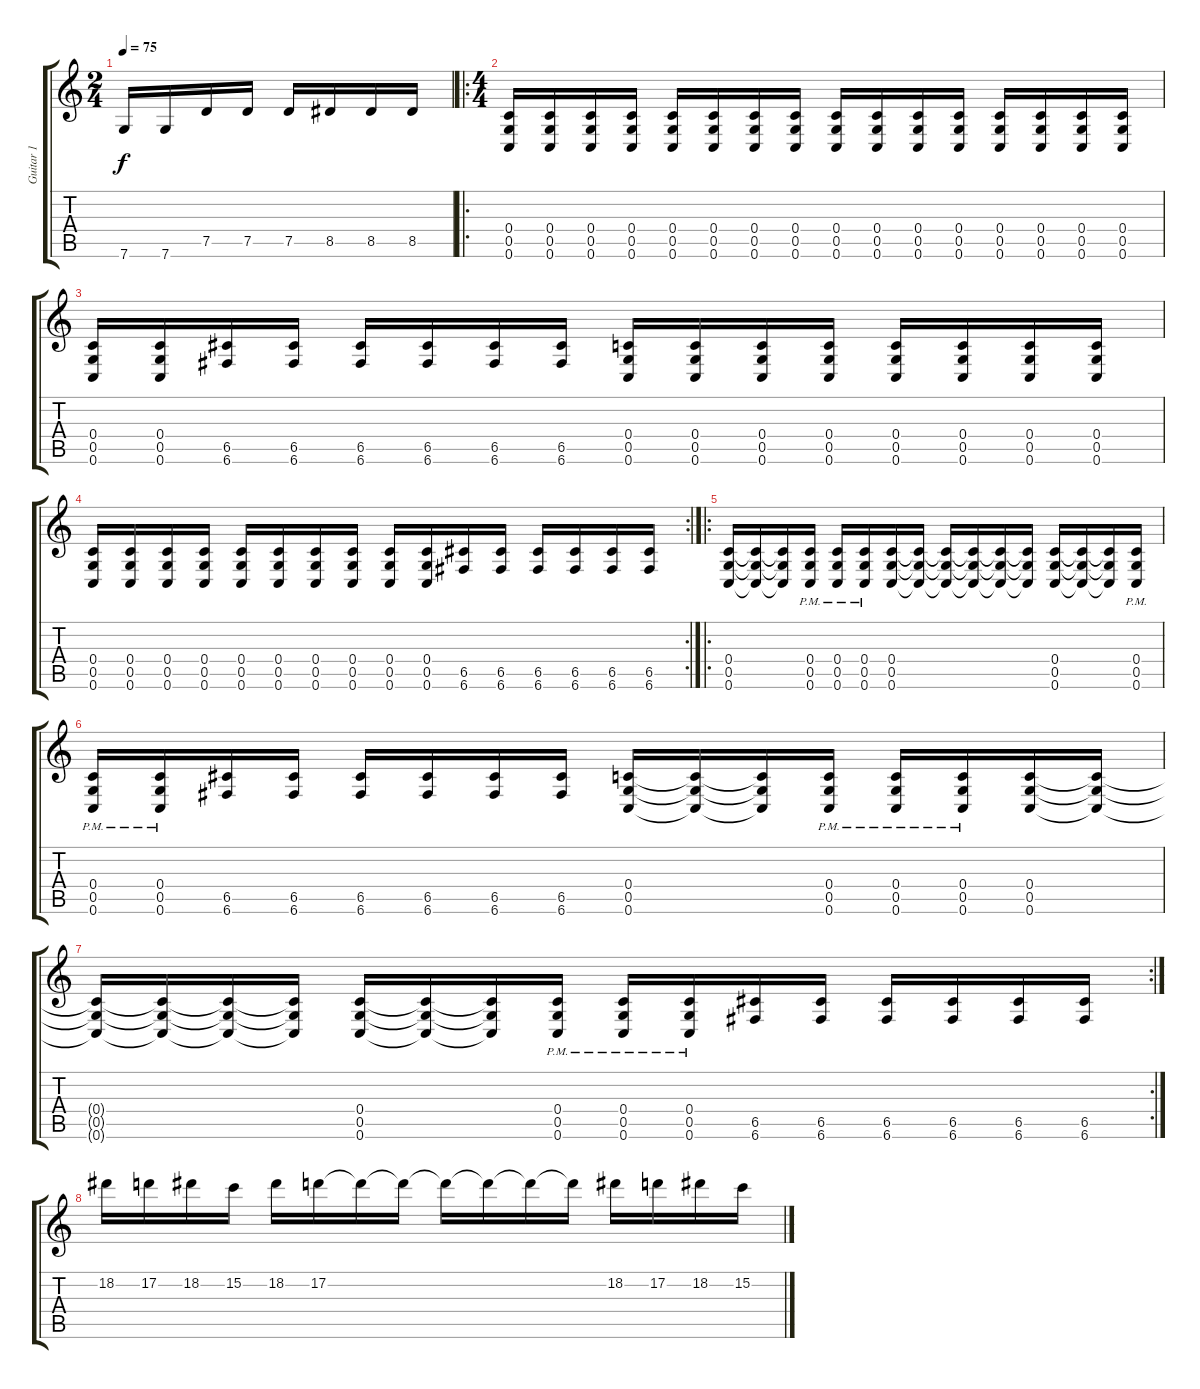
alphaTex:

\track ("Guitar 1" "Guitar 1") {instrument distortionguitar}
\staff {score tabs}
\tuning (D4 A3 F3 C3 G2 C2) {hide}
\ts (2 4)
\tempo 75
\clef g2
\ks c
7.6.16{dy f} 7.6.16 7.5.16 7.5.16 7.5.16 8.5.16 8.5.16 8.5.16 |
\ro
\ts (4 4)
(0.4 0.5 0.6).16 (0.4 0.5 0.6).16 (0.4 0.5 0.6).16 (0.4 0.5 0.6).16 (0.4 0.5 0.6).16 (0.4 0.5 0.6).16 (0.4 0.5 0.6).16 (0.4 0.5 0.6).16 (0.4 0.5 0.6).16 (0.4 0.5 0.6).16 (0.4 0.5 0.6).16 (0.4 0.5 0.6).16 (0.4 0.5 0.6).16 (0.4 0.5 0.6).16 (0.4 0.5 0.6).16 (0.4 0.5 0.6).16 |
(0.4 0.5 0.6).16 (0.4 0.5 0.6).16 (6.5 6.6).16 (6.5 6.6).16 (6.5 6.6).16 (6.5 6.6).16 (6.5 6.6).16 (6.5 6.6).16 (0.4 0.5 0.6).16 (0.4 0.5 0.6).16 (0.4 0.5 0.6).16 (0.4 0.5 0.6).16 (0.4 0.5 0.6).16 (0.4 0.5 0.6).16 (0.4 0.5 0.6).16 (0.4 0.5 0.6).16 |
\rc 2
(0.4 0.5 0.6).16 (0.4 0.5 0.6).16 (0.4 0.5 0.6).16 (0.4 0.5 0.6).16 (0.4 0.5 0.6).16 (0.4 0.5 0.6).16 (0.4 0.5 0.6).16 (0.4 0.5 0.6).16 (0.4 0.5 0.6).16 (0.4 0.5 0.6).16 (6.5 6.6).16 (6.5 6.6).16 (6.5 6.6).16 (6.5 6.6).16 (6.5 6.6).16 (6.5 6.6).16 |
\ro
(0.4 0.5 0.6).16 (0.4{t} 0.5{t} 0.6{t}).16 (0.4{t} 0.5{t} 0.6{t}).16 (0.4{pm} 0.5{pm} 0.6{pm}).16 (0.4{pm} 0.5{pm} 0.6{pm}).16 (0.4{pm} 0.5{pm} 0.6{pm}).16 (0.4 0.5 0.6).16 (0.4{t} 0.5{t} 0.6{t}).16 (0.4{t} 0.5{t} 0.6{t}).16 (0.4{t} 0.5{t} 0.6{t}).16 (0.4{t} 0.5{t} 0.6{t}).16 (0.4{t} 0.5{t} 0.6{t}).16 (0.4 0.5 0.6).16 (0.4{t} 0.5{t} 0.6{t}).16 (0.4{t} 0.5{t} 0.6{t}).16 (0.4{pm} 0.5{pm} 0.6{pm}).16 |
(0.4{pm} 0.5{pm} 0.6{pm}).16 (0.4{pm} 0.5{pm} 0.6{pm}).16 (6.5 6.6).16 (6.5 6.6).16 (6.5 6.6).16 (6.5 6.6).16 (6.5 6.6).16 (6.5 6.6).16 (0.4 0.5 0.6).16 (0.4{t} 0.5{t} 0.6{t}).16 (0.4{t} 0.5{t} 0.6{t}).16 (0.4{pm} 0.5{pm} 0.6{pm}).16 (0.4{pm} 0.5{pm} 0.6{pm}).16 (0.4{pm} 0.5{pm} 0.6{pm}).16 (0.4 0.5 0.6).16 (0.4{t} 0.5{t} 0.6{t}).16 |
\rc 2
(0.4{t} 0.5{t} 0.6{t}).16 (0.4{t} 0.5{t} 0.6{t}).16 (0.4{t} 0.5{t} 0.6{t}).16 (0.4{t} 0.5{t} 0.6{t}).16 (0.4 0.5 0.6).16 (0.4{t} 0.5{t} 0.6{t}).16 (0.4{t} 0.5{t} 0.6{t}).16 (0.4{pm} 0.5{pm} 0.6{pm}).16 (0.4{pm} 0.5{pm} 0.6{pm}).16 (0.4{pm} 0.5{pm} 0.6{pm}).16 (6.5 6.6).16 (6.5 6.6).16 (6.5 6.6).16 (6.5 6.6).16 (6.5 6.6).16 (6.5 6.6).16 |
18.2.16 17.2.16 18.2.16 15.2.16 18.2.16 17.2.16 17.2{t}.16 17.2{t}.16 17.2{t}.16 17.2{t}.16 17.2{t}.16 17.2{t}.16 18.2.16 17.2.16 18.2.16 15.2.16
